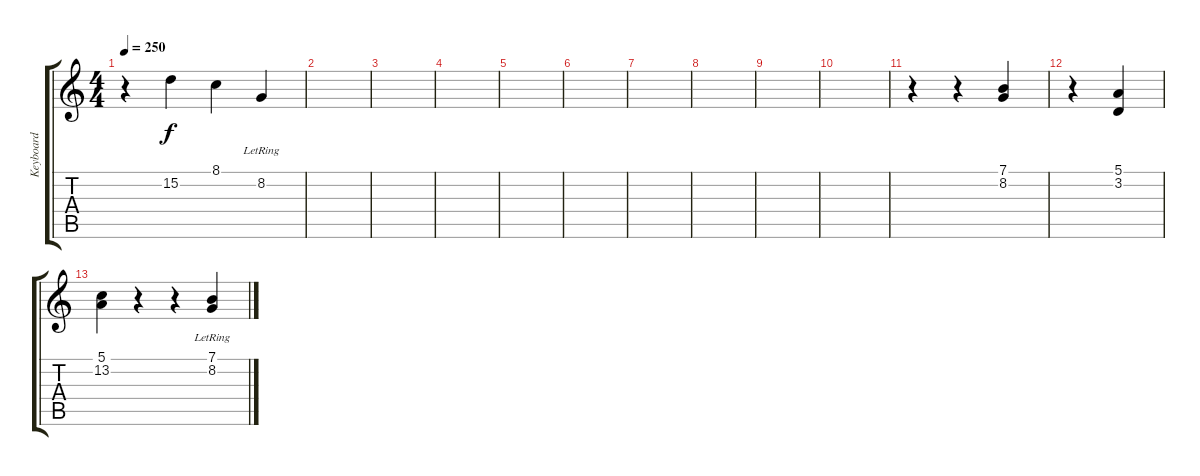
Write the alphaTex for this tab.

\track ("Keyboard" "Keyboard") {instrument stringensemble1}
\staff {score tabs}
\tuning (E4 B3 G3 D3 A2 E2) {hide}
\ts (4 4)
\tempo 250
\clef g2
\ks c
r.4{dy f} 15.2.4 8.1.4 8.2{lr}.4 |
|
|
|
|
|
|
|
|
|
r.4 r.4 (7.1 8.2).4 |
r.4 (5.1 3.2).4 |
(5.1 13.2).4 r.4 r.4 (7.1{lr} 8.2{lr}).4
